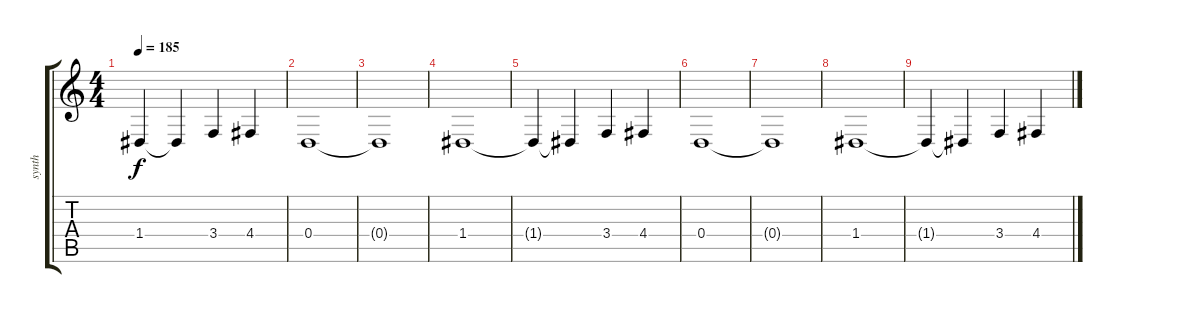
\track ("synth" "synth") {instrument pad4choir}
\staff {score tabs}
\tuning (E4 B3 G3 D3 A2 D2) {hide}
\ts (4 4)
\tempo 185
\clef g2
\ks c
1.4{t}.4{dy f} 1.4{t}.4 3.4.4 4.4.4 |
0.4.1 |
0.4{t}.1 |
1.4.1 |
1.4{t}.4 1.4{t}.4 3.4.4 4.4.4 |
0.4.1 |
0.4{t}.1 |
1.4.1 |
1.4{t}.4 1.4{t}.4 3.4.4 4.4.4
